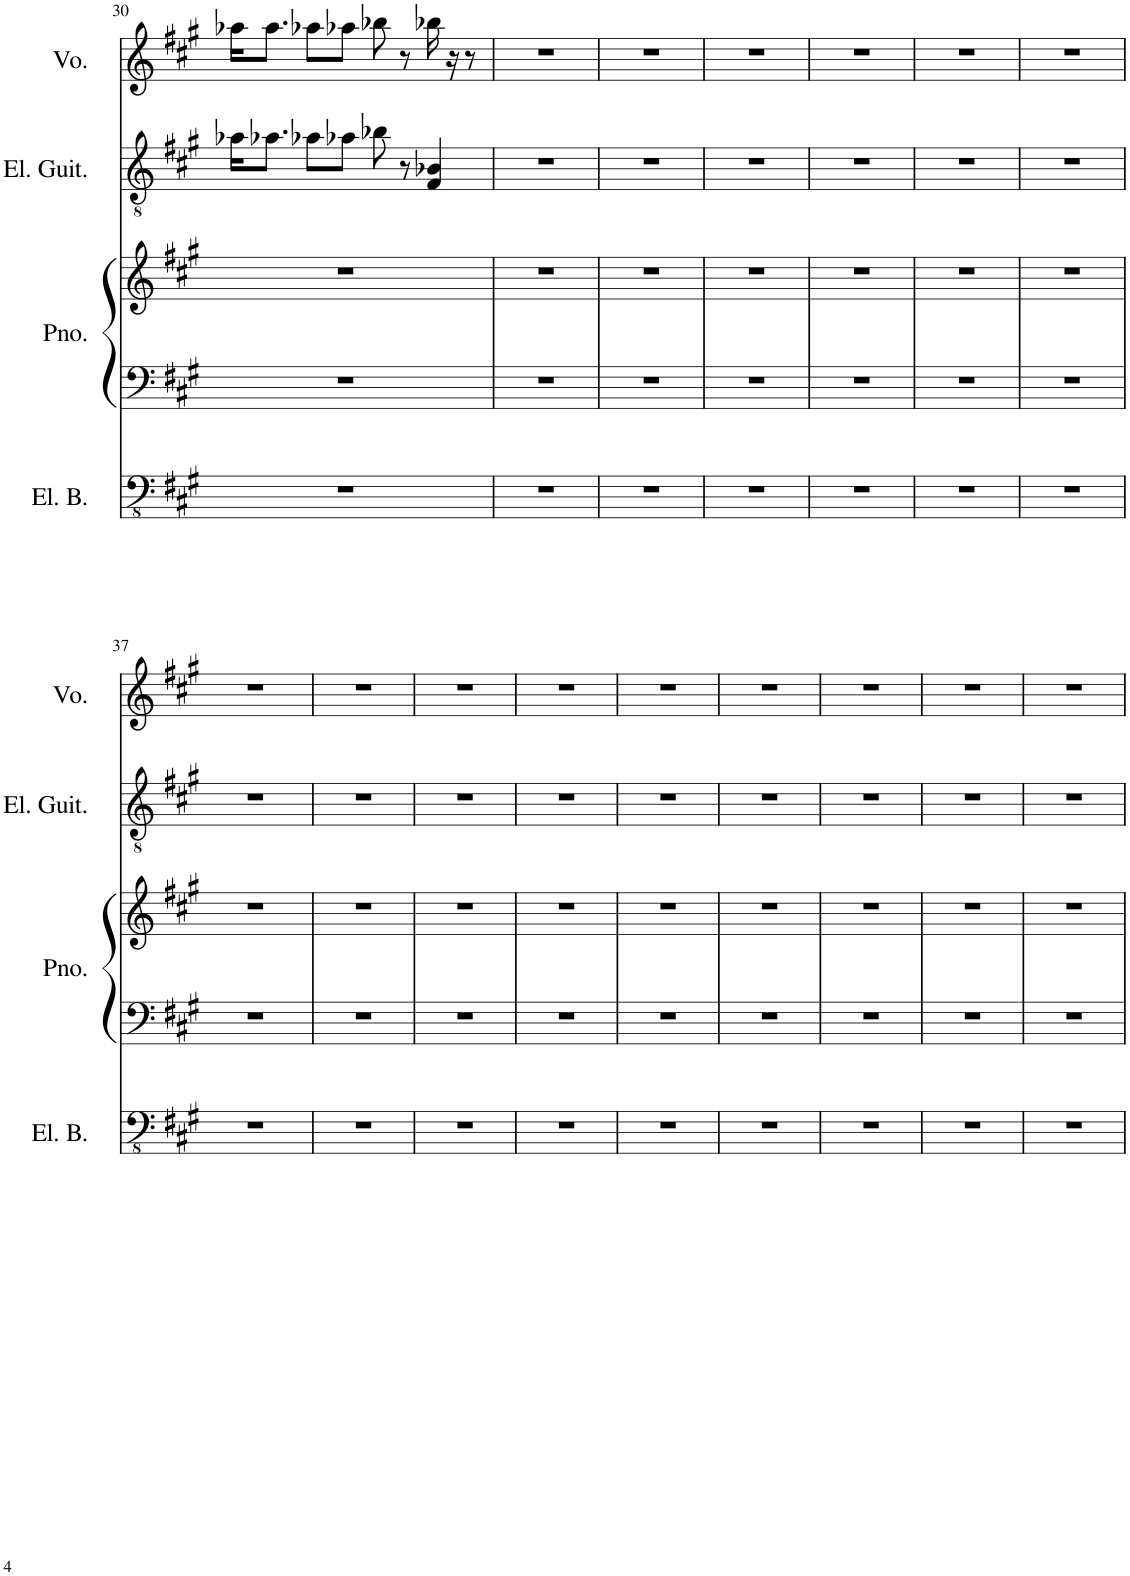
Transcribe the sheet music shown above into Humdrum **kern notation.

**kern	**kern	**kern	**kern	**kern
*part4	*part3	*part3	*part2	*part1
*staff5	*staff4	*staff3	*staff2	*staff1
*I"Electric Bass	*I"Piano	*	*I"Electric Guitar	*I"Voice
*I'El. B.	*I'Pno.	*	*I'El. Guit.	*I'Vo.
!!LO:PB:g=z
*clefFv4	*clefF4	*clefG2	*clefGv2	*clefG2
*k[f#c#g#]	*k[f#c#g#]	*k[f#c#g#]	*k[f#c#g#]	*k[f#c#g#]
*M4/4	*M4/4	*M4/4	*M4/4	*M4/4
=30	=30	=30	=30	=30
1r	1r	1r	16a-X\KL	16aa-X\KL
.	.	.	8.a-X\J	8.aa-\J
.	.	.	8a-X\L	8aa-X\L
.	.	.	8a-X\J	8aa-X\J
.	.	.	8b-X\	8bb-X\
.	.	.	8r	8r
.	.	.	4F#/ 4B-X/	16bb-X\
.	.	.	.	16r
.	.	.	.	8r
=31	=31	=31	=31	=31
1r	1r	1r	1r	1r
=32	=32	=32	=32	=32
1r	1r	1r	1r	1r
=33	=33	=33	=33	=33
1r	1r	1r	1r	1r
=34	=34	=34	=34	=34
1r	1r	1r	1r	1r
=35	=35	=35	=35	=35
1r	1r	1r	1r	1r
=36	=36	=36	=36	=36
1r	1r	1r	1r	1r
!!LO:LB:g=z
=37	=37	=37	=37	=37
1r	1r	1r	1r	1r
=38	=38	=38	=38	=38
1r	1r	1r	1r	1r
=39	=39	=39	=39	=39
1r	1r	1r	1r	1r
=40	=40	=40	=40	=40
1r	1r	1r	1r	1r
=41	=41	=41	=41	=41
1r	1r	1r	1r	1r
=42	=42	=42	=42	=42
1r	1r	1r	1r	1r
=43	=43	=43	=43	=43
1r	1r	1r	1r	1r
=44	=44	=44	=44	=44
1r	1r	1r	1r	1r
=45	=45	=45	=45	=45
1r	1r	1r	1r	1r
=	=	=	=	=
*-	*-	*-	*-	*-
